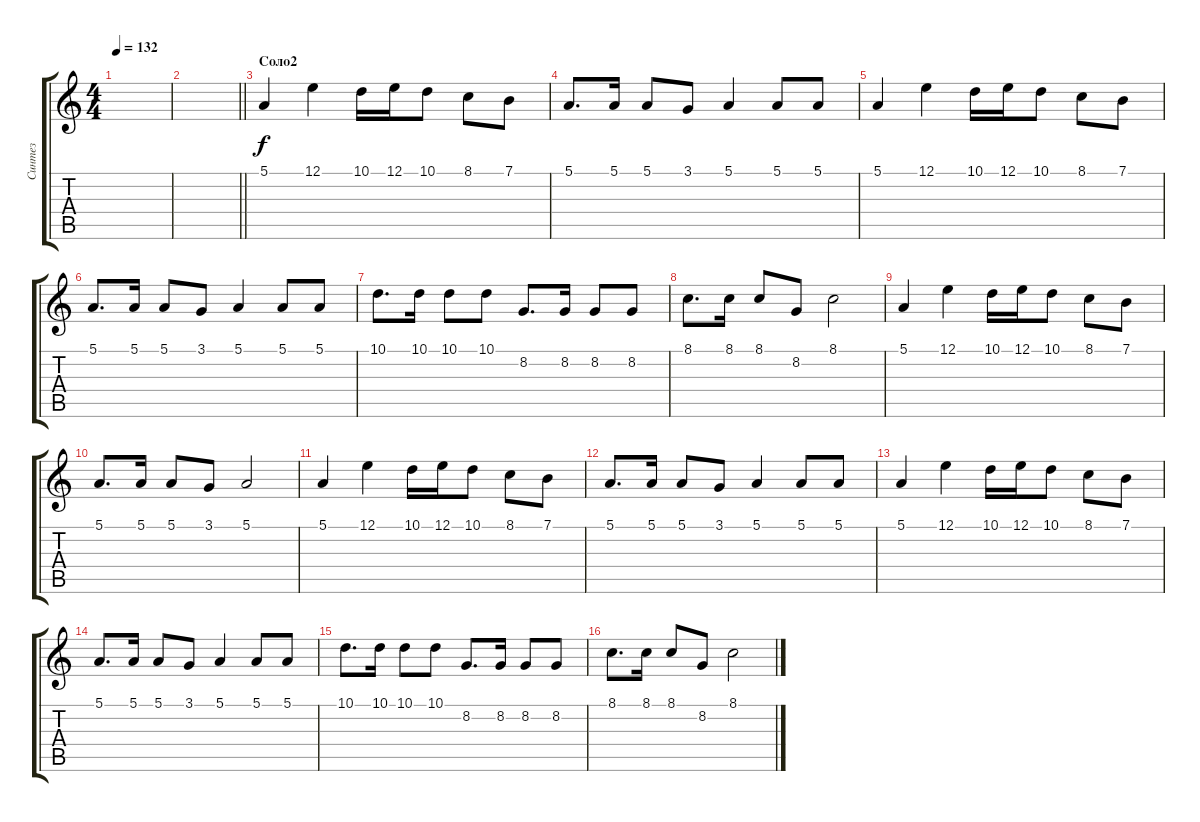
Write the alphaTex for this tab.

\track ("Синтез" "Синтез") {instrument sopranosax}
\staff {score tabs}
\tuning (E4 B3 G3 D3 A2 E2) {hide}
\ts (4 4)
\tempo 132
\clef g2
\ks c
|
\barLineRight lightlight
|
\section ("" "Соло2")
5.1.4 12.1.4 10.1.16 12.1.16 10.1.8 8.1.8 7.1.8 |
5.1.8{d} 5.1.16 5.1.8 3.1.8 5.1.4 5.1.8 5.1.8 |
5.1.4 12.1.4 10.1.16 12.1.16 10.1.8 8.1.8 7.1.8 |
5.1.8{d} 5.1.16 5.1.8 3.1.8 5.1.4 5.1.8 5.1.8 |
10.1.8{d} 10.1.16 10.1.8 10.1.8 8.2.8{d} 8.2.16 8.2.8 8.2.8 |
8.1.8{d} 8.1.16 8.1.8 8.2.8 8.1.2 |
5.1.4 12.1.4 10.1.16 12.1.16 10.1.8 8.1.8 7.1.8 |
5.1.8{d} 5.1.16 5.1.8 3.1.8 5.1.2 |
5.1.4 12.1.4 10.1.16 12.1.16 10.1.8 8.1.8 7.1.8 |
5.1.8{d} 5.1.16 5.1.8 3.1.8 5.1.4 5.1.8 5.1.8 |
5.1.4 12.1.4 10.1.16 12.1.16 10.1.8 8.1.8 7.1.8 |
5.1.8{d} 5.1.16 5.1.8 3.1.8 5.1.4 5.1.8 5.1.8 |
10.1.8{d} 10.1.16 10.1.8 10.1.8 8.2.8{d} 8.2.16 8.2.8 8.2.8 |
8.1.8{d} 8.1.16 8.1.8 8.2.8 8.1.2
